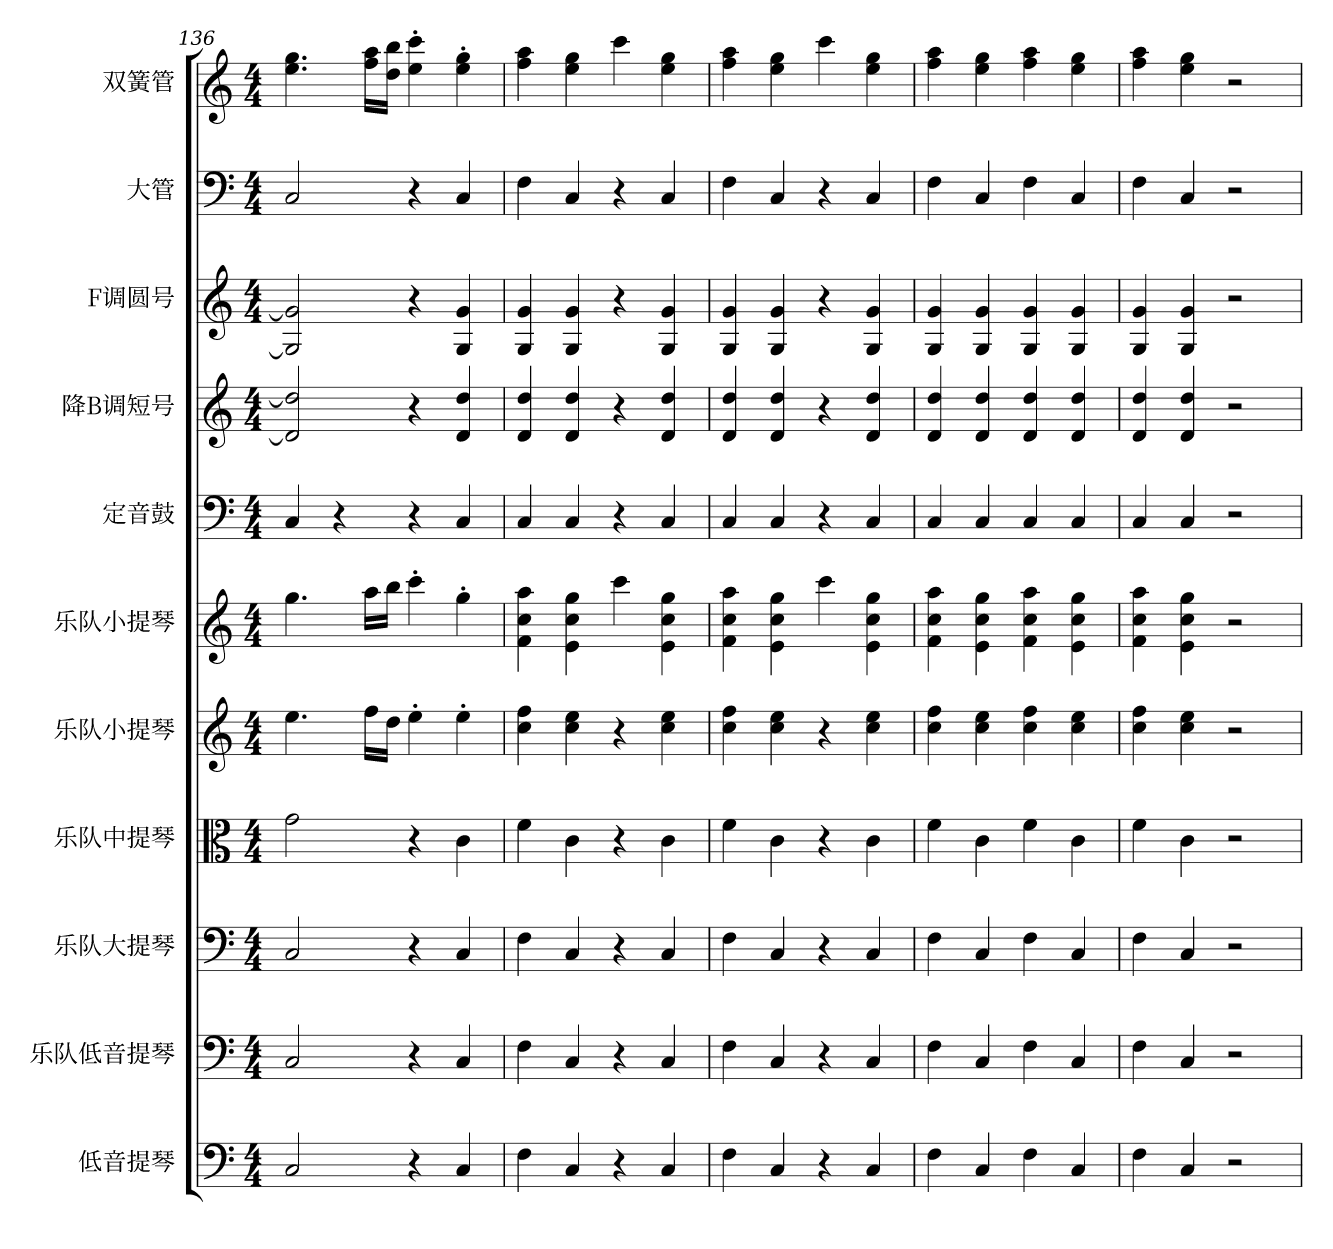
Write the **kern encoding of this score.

**kern	**kern	**kern	**kern	**kern	**kern	**kern	**kern	**kern	**kern	**kern
*part11	*part10	*part9	*part8	*part7	*part6	*part5	*part4	*part3	*part2	*part1
*staff11	*staff10	*staff9	*staff8	*staff7	*staff6	*staff5	*staff4	*staff3	*staff2	*staff1
*I"低音提琴	*I"乐队低音提琴	*I"乐队大提琴	*I"乐队中提琴	*I"乐队小提琴	*I"乐队小提琴	*I"定音鼓	*I"降B调短号	*I"F调圆号	*I"大管	*I"双簧管
!!LO:PB:g=z
*clefF4	*clefF4	*clefF4	*clefC3	*clefG2	*clefG2	*clefF4	*clefG2	*clefG2	*clefF4	*clefG2
*ITrd7c12	*ITrd7c12	*	*	*	*	*	*ITrd1c2	*ITrd4c7	*	*
*k[]	*k[]	*k[]	*k[]	*k[]	*k[]	*k[]	*k[b-e-]	*k[b-]	*k[]	*k[]
*M4/4	*M4/4	*M4/4	*M4/4	*M4/4	*M4/4	*M4/4	*M4/4	*M4/4	*M4/4	*M4/4
=136	=136	=136	=136	=136	=136	=136	=136	=136	=136	=136
2CC/	2CC/	2C/	2g\	4.ee\	4.gg\	4C/	2c/] 2cc/]	2C/] 2c/]	2C/	4.ee\ 4.gg\
.	.	.	.	.	.	4r	.	.	.	.
.	.	.	.	16ff\LL	16aa\LL	.	.	.	.	16ff\ 16aa\LL
.	.	.	.	16dd\JJ	16bb\JJ	.	.	.	.	16dd\ 16bb\JJ
4r	4r	4r	4r	4ee'\	4ccc'\	4r	4r	4r	4r	4ee\' 4ccc\'
4CC/	4CC/	4C/	4c\	4ee'\	4gg'\	4C/	4c/ 4cc/	4C/ 4c/	4C/	4ee\' 4gg\'
=137	=137	=137	=137	=137	=137	=137	=137	=137	=137	=137
4FF\	4FF\	4F\	4f\	4cc\ 4ff\	4f\ 4cc\ 4aa\	4C/	4c/ 4cc/	4C/ 4c/	4F\	4ff\ 4aa\
4CC/	4CC/	4C/	4c\	4cc\ 4ee\	4e\ 4cc\ 4gg\	4C/	4c/ 4cc/	4C/ 4c/	4C/	4ee\ 4gg\
4r	4r	4r	4r	4r	4ccc\	4r	4r	4r	4r	4ccc\
4CC/	4CC/	4C/	4c\	4cc\ 4ee\	4e\ 4cc\ 4gg\	4C/	4c/ 4cc/	4C/ 4c/	4C/	4ee\ 4gg\
=138	=138	=138	=138	=138	=138	=138	=138	=138	=138	=138
4FF\	4FF\	4F\	4f\	4cc\ 4ff\	4f\ 4cc\ 4aa\	4C/	4c/ 4cc/	4C/ 4c/	4F\	4ff\ 4aa\
4CC/	4CC/	4C/	4c\	4cc\ 4ee\	4e\ 4cc\ 4gg\	4C/	4c/ 4cc/	4C/ 4c/	4C/	4ee\ 4gg\
4r	4r	4r	4r	4r	4ccc\	4r	4r	4r	4r	4ccc\
4CC/	4CC/	4C/	4c\	4cc\ 4ee\	4e\ 4cc\ 4gg\	4C/	4c/ 4cc/	4C/ 4c/	4C/	4ee\ 4gg\
=139	=139	=139	=139	=139	=139	=139	=139	=139	=139	=139
4FF\	4FF\	4F\	4f\	4cc\ 4ff\	4f\ 4cc\ 4aa\	4C/	4c/ 4cc/	4C/ 4c/	4F\	4ff\ 4aa\
4CC/	4CC/	4C/	4c\	4cc\ 4ee\	4e\ 4cc\ 4gg\	4C/	4c/ 4cc/	4C/ 4c/	4C/	4ee\ 4gg\
4FF\	4FF\	4F\	4f\	4cc\ 4ff\	4f\ 4cc\ 4aa\	4C/	4c/ 4cc/	4C/ 4c/	4F\	4ff\ 4aa\
4CC/	4CC/	4C/	4c\	4cc\ 4ee\	4e\ 4cc\ 4gg\	4C/	4c/ 4cc/	4C/ 4c/	4C/	4ee\ 4gg\
=140	=140	=140	=140	=140	=140	=140	=140	=140	=140	=140
4FF\	4FF\	4F\	4f\	4cc\ 4ff\	4f\ 4cc\ 4aa\	4C/	4c/ 4cc/	4C/ 4c/	4F\	4ff\ 4aa\
*	*	*	*	*	*	*	*	*	*	*MM178
4CC/	4CC/	4C/	4c\	4cc\ 4ee\	4e\ 4cc\ 4gg\	4C/	4c/ 4cc/	4C/ 4c/	4C/	4ee\ 4gg\
*	*	*	*	*	*	*	*	*	*	*MM176
2r	2r	2r	2r	2r	2r	2r	2r	2r	2r	2r
=	=	=	=	=	=	=	=	=	=	=
*-	*-	*-	*-	*-	*-	*-	*-	*-	*-	*-
